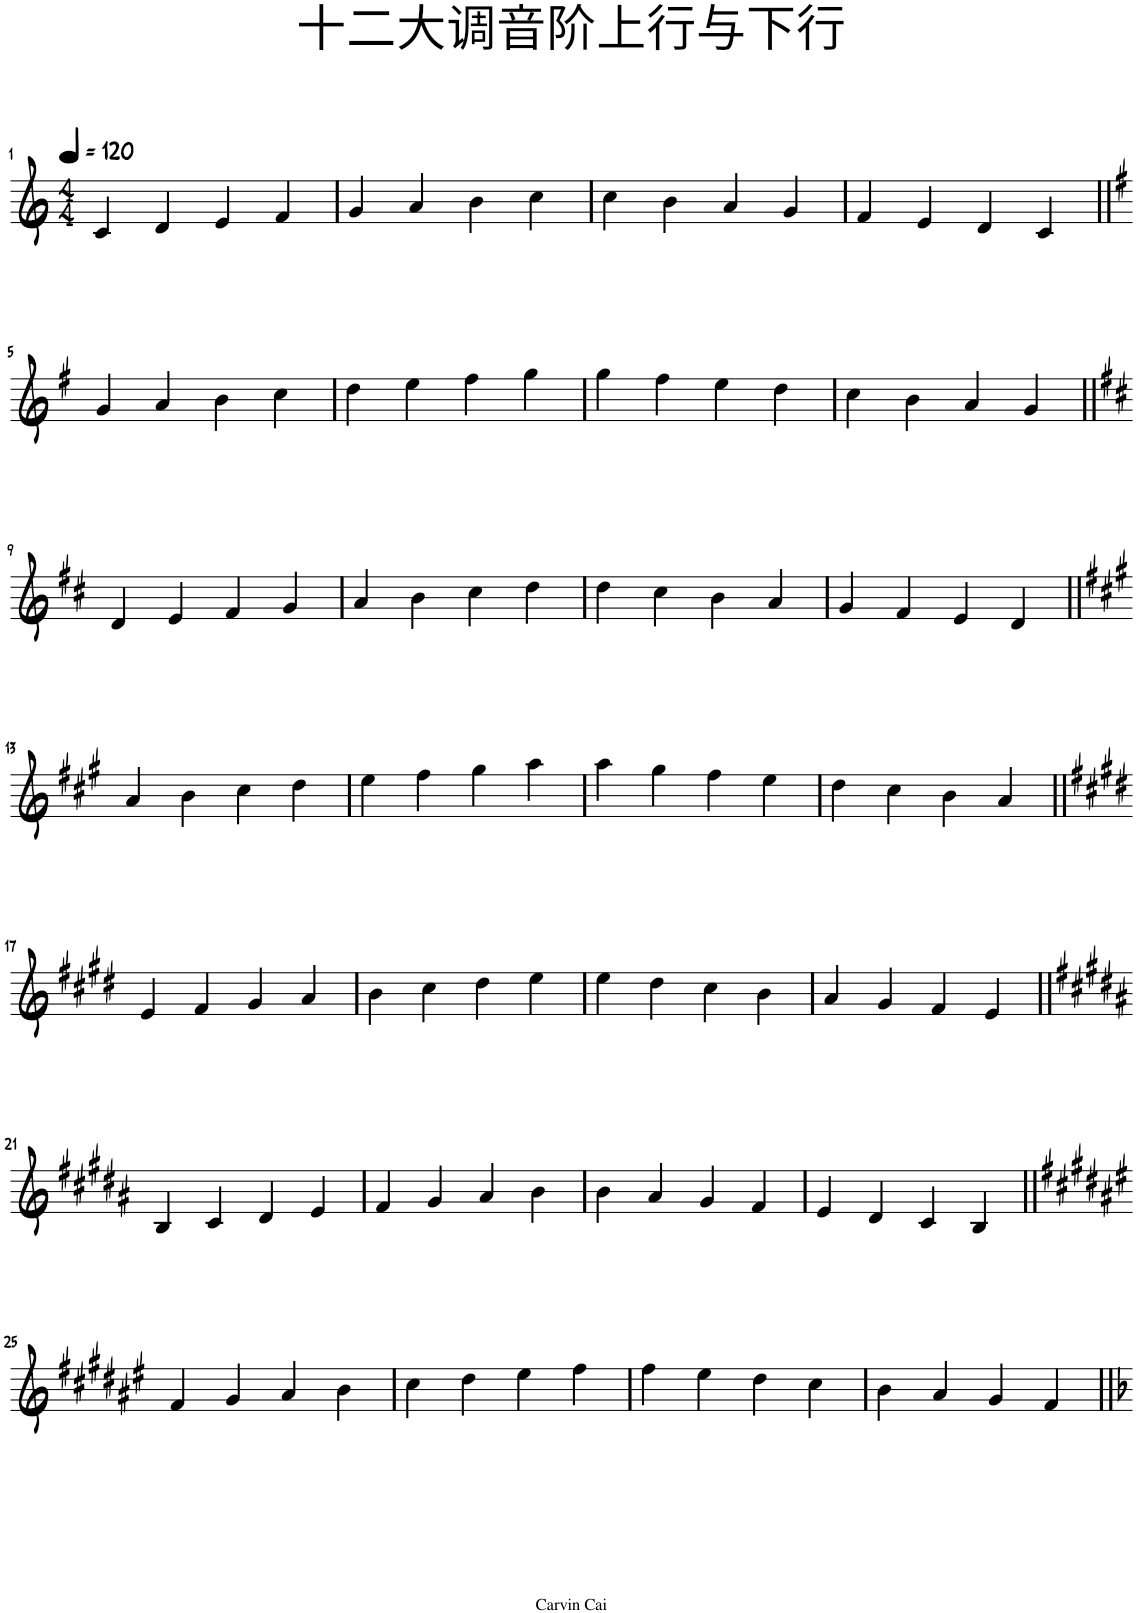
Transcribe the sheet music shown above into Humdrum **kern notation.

**kern
*part1
*staff1
*I"Piano
*I'Pno.
*clefG2
*k[]
*M4/4
*MM120
=1
4c/
4d/
4e/
4f/
=2
4g/
4a/
4b\
4cc\
=3
4cc\
4b\
4a/
4g/
=4
4f/
4e/
4d/
4c/
!!LO:LB:g=z
=5||
*k[f#]
4g/
4a/
4b\
4cc\
=6
4dd\
4ee\
4ff#\
4gg\
=7
4gg\
4ff#\
4ee\
4dd\
=8
4cc\
4b\
4a/
4g/
!!LO:LB:g=z
=9||
*k[f#c#]
4d/
4e/
4f#/
4g/
=10
4a/
4b\
4cc#\
4dd\
=11
4dd\
4cc#\
4b\
4a/
=12
4g/
4f#/
4e/
4d/
!!LO:LB:g=z
=13||
*k[f#c#g#]
4a/
4b\
4cc#\
4dd\
=14
4ee\
4ff#\
4gg#\
4aa\
=15
4aa\
4gg#\
4ff#\
4ee\
=16
4dd\
4cc#\
4b\
4a/
!!LO:LB:g=z
=17||
*k[f#c#g#d#]
4e/
4f#/
4g#/
4a/
=18
4b\
4cc#\
4dd#\
4ee\
=19
4ee\
4dd#\
4cc#\
4b\
=20
4a/
4g#/
4f#/
4e/
!!LO:LB:g=z
=21||
*k[f#c#g#d#a#]
4B/
4c#/
4d#/
4e/
=22
4f#/
4g#/
4a#/
4b\
=23
4b\
4a#/
4g#/
4f#/
=24
4e/
4d#/
4c#/
4B/
!!LO:LB:g=z
=25||
*k[f#c#g#d#a#e#]
4f#/
4g#/
4a#/
4b\
=26
4cc#\
4dd#\
4ee#\
4ff#\
=27
4ff#\
4ee#\
4dd#\
4cc#\
=28
4b\
4a#/
4g#/
4f#/
=||
*-
